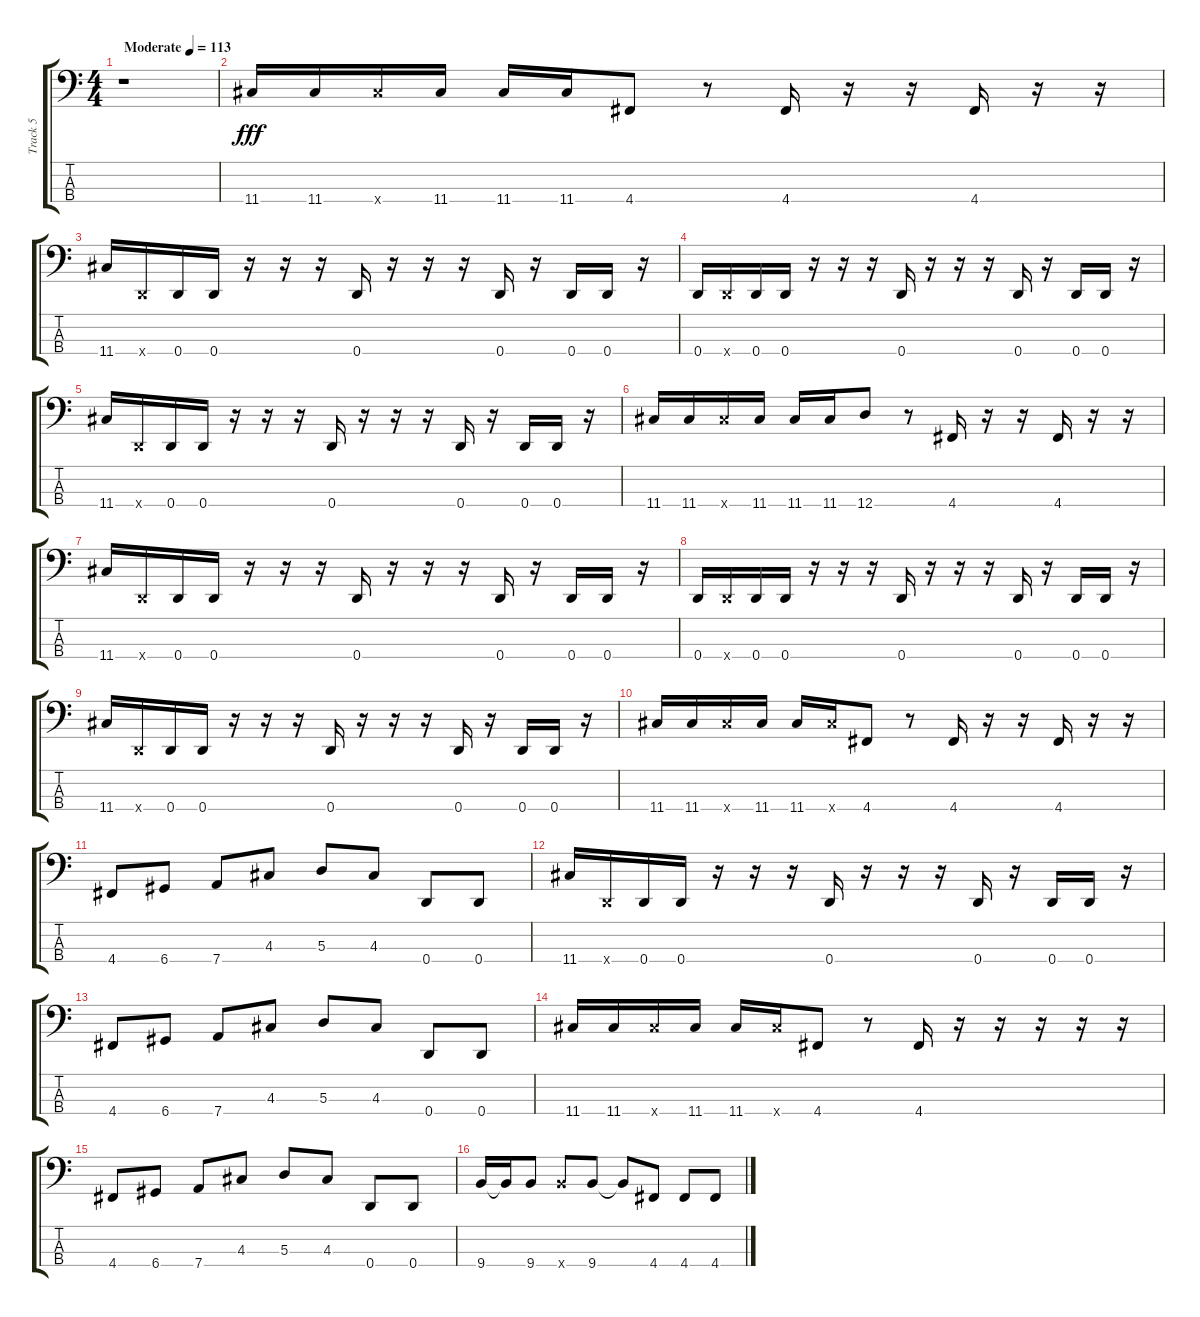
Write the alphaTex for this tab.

\track ("Track 5" "Track 5") {instrument slapbass1}
\staff {score tabs}
\tuning (G2 D2 A1 D1) {hide}
\ts (4 4)
\tempo (113 "Moderate")
\clef f4
\ks c
r.1{dy fff instrument slapbass1} |
11.4.16 11.4.16 11.4{x}.16 11.4.16 11.4.16 11.4.16 4.4.8 r.8 4.4.16 r.16 r.16 4.4.16 r.16 r.16 |
11.4.16 0.4{x}.16 0.4.16 0.4.16 r.16 r.16 r.16 0.4.16 r.16 r.16 r.16 0.4.16 r.16 0.4.16 0.4.16 r.16 |
0.4.16 0.4{x}.16 0.4.16 0.4.16 r.16 r.16 r.16 0.4.16 r.16 r.16 r.16 0.4.16 r.16 0.4.16 0.4.16 r.16 |
11.4.16 0.4{x}.16 0.4.16 0.4.16 r.16 r.16 r.16 0.4.16 r.16 r.16 r.16 0.4.16 r.16 0.4.16 0.4.16 r.16 |
11.4.16 11.4.16 11.4{x}.16 11.4.16 11.4.16 11.4.16 12.4.8 r.8 4.4.16 r.16 r.16 4.4.16 r.16 r.16 |
11.4.16 0.4{x}.16 0.4.16 0.4.16 r.16 r.16 r.16 0.4.16 r.16 r.16 r.16 0.4.16 r.16 0.4.16 0.4.16 r.16 |
0.4.16 0.4{x}.16 0.4.16 0.4.16 r.16 r.16 r.16 0.4.16 r.16 r.16 r.16 0.4.16 r.16 0.4.16 0.4.16 r.16 |
11.4.16 0.4{x}.16 0.4.16 0.4.16 r.16 r.16 r.16 0.4.16 r.16 r.16 r.16 0.4.16 r.16 0.4.16 0.4.16 r.16 |
11.4.16 11.4.16 11.4{x}.16 11.4.16 11.4.16 11.4{x}.16 4.4.8 r.8 4.4.16 r.16 r.16 4.4.16 r.16 r.16 |
4.4.8 6.4.8 7.4.8 4.3.8 5.3.8 4.3.8 0.4.8 0.4.8 |
11.4.16 0.4{x}.16 0.4.16 0.4.16 r.16 r.16 r.16 0.4.16 r.16 r.16 r.16 0.4.16 r.16 0.4.16 0.4.16 r.16 |
4.4.8 6.4.8 7.4.8 4.3.8 5.3.8 4.3.8 0.4.8 0.4.8 |
11.4.16 11.4.16 11.4{x}.16 11.4.16 11.4.16 11.4{x}.16 4.4.8 r.8 4.4.16 r.16 r.16 r.16 r.16 r.16 |
4.4.8 6.4.8 7.4.8 4.3.8 5.3.8 4.3.8 0.4.8 0.4.8 |
9.4.16 9.4{t}.16 9.4.8 9.4{x}.8 9.4.8 9.4{t}.8 4.4.8 4.4.8 4.4.8
